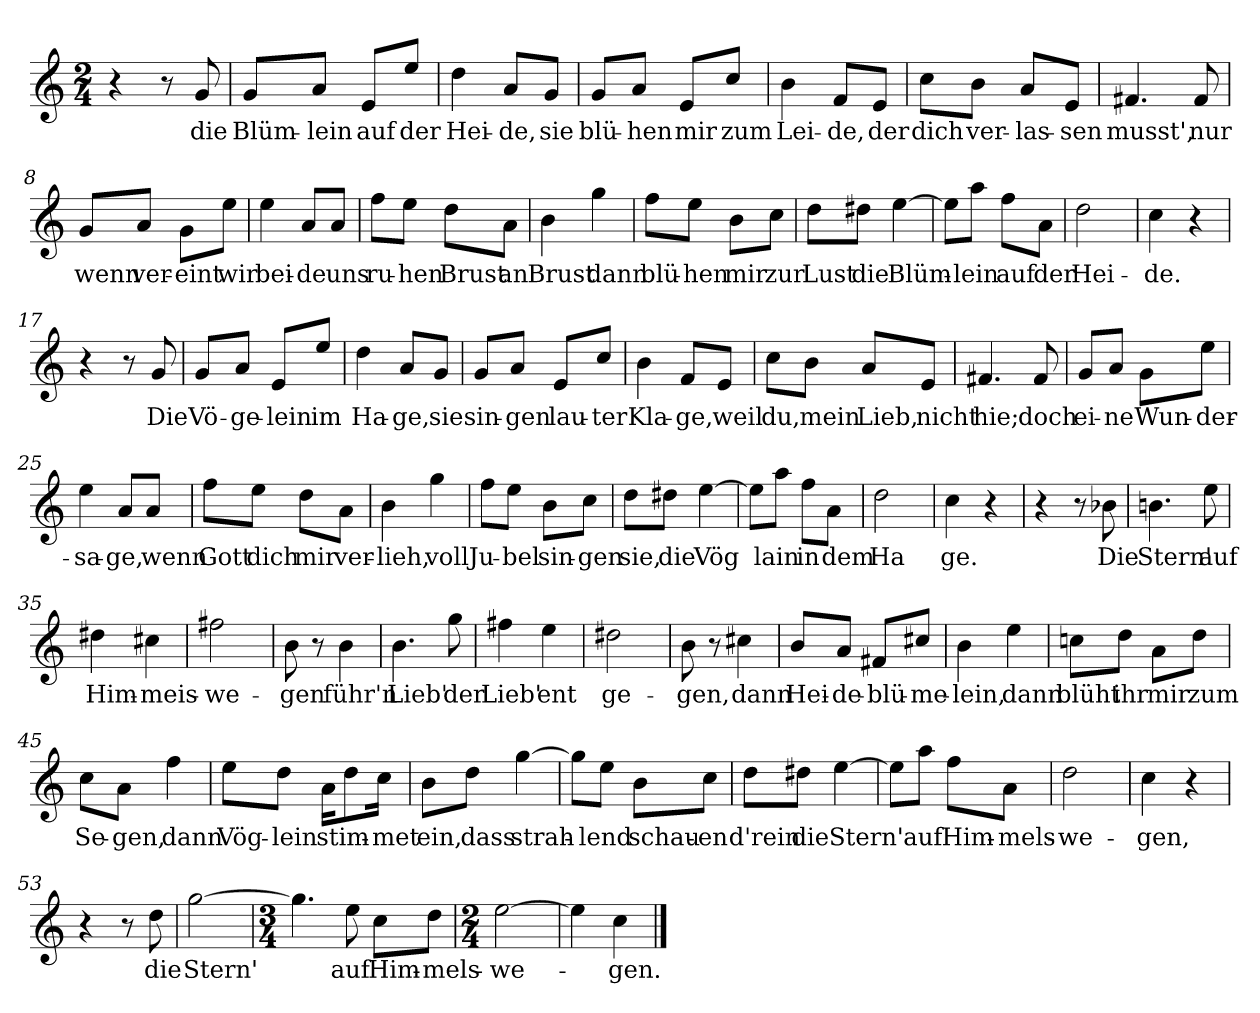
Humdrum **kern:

**kern	**text
*part1	*part1
*staff1	*staff1
*clefG2	*
*k[]	*
*M2/4	*
=1	=1
4r	.
8r	.
!	!LO:LY:b
8g/	die
=2	=2
!	!LO:LY:b
8g/L	Blüm-
!	!LO:LY:b
8a/J	-lein
!	!LO:LY:b
8e/L	auf
!	!LO:LY:b
8ee/J	der
=3	=3
!	!LO:LY:b
4dd\	Hei-
!	!LO:LY:b
8a/L	-de,
!	!LO:LY:b
8g/J	sie
=4	=4
!	!LO:LY:b
8g/L	blü-
!	!LO:LY:b
8a/J	-hen
!	!LO:LY:b
8e/L	mir
!	!LO:LY:b
8cc/J	zum
=5	=5
!	!LO:LY:b
4b\	Lei-
!	!LO:LY:b
8f/L	-de,
!	!LO:LY:b
8e/J	der
=6	=6
!	!LO:LY:b
8cc\L	dich
!	!LO:LY:b
8b\J	ver-
!	!LO:LY:b
8a/L	-las-
!	!LO:LY:b
8e/J	-sen
=7	=7
!	!LO:LY:b
4.f#X/	musst',
!	!LO:LY:b
8f#/	nur
!!LO:LB:g=z
=8	=8
!	!LO:LY:b
8g/L	wenn
!	!LO:LY:b
8a/J	ver-
!	!LO:LY:b
8g\L	-eint
!	!LO:LY:b
8ee\J	wir
=9	=9
!	!LO:LY:b
4ee\	bei-
!	!LO:LY:b
8a/L	-de
!	!LO:LY:b
8a/J	uns
=10	=10
!	!LO:LY:b
8ff\L	ru-
!	!LO:LY:b
8ee\J	-hen
!	!LO:LY:b
8dd\L	Brust
!	!LO:LY:b
8a\J	an
=11	=11
!	!LO:LY:b
4b\	Brust
!	!LO:LY:b
4gg\	dann
=12	=12
!	!LO:LY:b
8ff\L	blü-
!	!LO:LY:b
8ee\J	-hen
!	!LO:LY:b
8b\L	mir
!	!LO:LY:b
8cc\J	zur
=13	=13
!	!LO:LY:b
8dd\L	Lust
!	!LO:LY:b
8dd#X\J	die
!	!LO:LY:b
[4ee\	Blüm-
=14	=14
8ee\L]	.
!	!LO:LY:b
8aa\J	-lein
!	!LO:LY:b
8ff\L	auf
!	!LO:LY:b
8a\J	der
=15	=15
!	!LO:LY:b
2dd\	Hei-
=16	=16
!	!LO:LY:b
4cc\	-de.
4r	.
!!LO:LB:g=z
=17	=17
4r	.
8r	.
!	!LO:LY:b
8g/	Die
=18	=18
!	!LO:LY:b
8g/L	Vö-
!	!LO:LY:b
8a/J	-ge-
!	!LO:LY:b
8e/L	-lein
!	!LO:LY:b
8ee/J	im
=19	=19
!	!LO:LY:b
4dd\	Ha-
!	!LO:LY:b
8a/L	-ge,
!	!LO:LY:b
8g/J	sie
=20	=20
!	!LO:LY:b
8g/L	sin-
!	!LO:LY:b
8a/J	-gen
!	!LO:LY:b
8e/L	lau-
!	!LO:LY:b
8cc/J	-ter
=21	=21
!	!LO:LY:b
4b\	Kla-
!	!LO:LY:b
8f/L	-ge,
!	!LO:LY:b
8e/J	weil
=22	=22
!	!LO:LY:b
8cc\L	du,
!	!LO:LY:b
8b\J	mein
!	!LO:LY:b
8a/L	Lieb,
!	!LO:LY:b
8e/J	nicht
=23	=23
!	!LO:LY:b
4.f#X/	hie;
!	!LO:LY:b
8f#/	doch
=24	=24
!	!LO:LY:b
8g/L	ei-
!	!LO:LY:b
8a/J	-ne
!	!LO:LY:b
8g\L	Wun-
!	!LO:LY:b
8ee\J	-der-
!!LO:LB:g=z
=25	=25
!	!LO:LY:b
4ee\	-sa-
!	!LO:LY:b
8a/L	-ge,
!	!LO:LY:b
8a/J	wenn
=26	=26
!	!LO:LY:b
8ff\L	Gott
!	!LO:LY:b
8ee\J	dich
!	!LO:LY:b
8dd\L	mir
!	!LO:LY:b
8a\J	ver-
=27	=27
!	!LO:LY:b
4b\	-lieh,
!	!LO:LY:b
4gg\	voll
=28	=28
!	!LO:LY:b
8ff\L	Ju-
!	!LO:LY:b
8ee\J	-bel
!	!LO:LY:b
8b\L	sin-
!	!LO:LY:b
8cc\J	-gen
=29	=29
!	!LO:LY:b
8dd\L	sie,
!	!LO:LY:b
8dd#X\J	die
!	!LO:LY:b
[4ee\	Vög
=30	=30
8ee\L]	.
!	!LO:LY:b
8aa\J	-lain
!	!LO:LY:b
8ff\L	in
!	!LO:LY:b
8a\J	dem
=31	=31
!	!LO:LY:b
2dd\	Ha
=32	=32
!	!LO:LY:b
4cc\	-ge.
4r	.
=33	=33
4r	.
8r	.
!	!LO:LY:b
8b-X\	Die
=34	=34
!	!LO:LY:b
4.bn\	Stern'
!	!LO:LY:b
8ee\	auf
!!LO:LB:g=z
=35	=35
!	!LO:LY:b
4dd#X\	Him-
!	!LO:LY:b
4cc#X\	-meis-
=36	=36
!	!LO:LY:b
2ff#X\	-we-
=37	=37
!	!LO:LY:b
8b\	-gen
8r	.
!	!LO:LY:b
4b\	führ'n
=38	=38
!	!LO:LY:b
4.b\	Lieb'
!	!LO:LY:b
8gg\	der
=39	=39
!	!LO:LY:b
4ff#X\	Lieb'
!	!LO:LY:b
4ee\	ent
=40	=40
!	!LO:LY:b
2dd#X\	-ge-
=41	=41
!	!LO:LY:b
8b\	-gen,
8r	.
!	!LO:LY:b
4cc#X\	dann
=42	=42
!	!LO:LY:b
8b/L	Hei-
!	!LO:LY:b
8a/J	-de-
!	!LO:LY:b
8f#X/L	-blü-
!	!LO:LY:b
8cc#X/J	-me-
=43	=43
!	!LO:LY:b
4b\	lein,
!	!LO:LY:b
4ee\	dann
=44	=44
!	!LO:LY:b
8ccn\L	blüht
!	!LO:LY:b
8dd\J	ihr
!	!LO:LY:b
8a\L	mir
!	!LO:LY:b
8dd\J	zum
!!LO:LB:g=z
=45	=45
!	!LO:LY:b
8cc\L	Se-
!	!LO:LY:b
8a\J	-gen,
!	!LO:LY:b
4ff\	dann
=46	=46
!	!LO:LY:b
8ee\L	Vög-
!	!LO:LY:b
8dd\J	-lein
!	!LO:LY:b
16a\KL	stim-
8dd\	.
!	!LO:LY:b
16cc\Jk	-met
=47	=47
!	!LO:LY:b
8b\L	ein,
!	!LO:LY:b
8dd\J	dass
!	!LO:LY:b
[4gg\	strah-
=48	=48
8gg\L]	.
!	!LO:LY:b
8ee\J	-lend
!	!LO:LY:b
8b\L	schau-
!	!LO:LY:b
8cc\J	-en
=49	=49
!	!LO:LY:b
8dd\L	d'rein
!	!LO:LY:b
8dd#X\J	die
!	!LO:LY:b
[4ee\	Stern'
=50	=50
8ee\L]	.
!	!LO:LY:b
8aa\J	auf
!	!LO:LY:b
8ff\L	Him-
!	!LO:LY:b
8a\J	-mels-
=51	=51
!	!LO:LY:b
2dd\	-we-
=52	=52
!	!LO:LY:b
4cc\	-gen,
4r	.
!!LO:LB:g=z
=53	=53
4r	.
8r	.
!	!LO:LY:b
8dd\	die
=54	=54
!	!LO:LY:b
[2gg\	Stern'
=55	=55
*M3/4	*
4.gg\]	.
!	!LO:LY:b
8ee\	auf
!	!LO:LY:b
8cc\L	Him-
!	!LO:LY:b
8dd\J	-mels-
=56	=56
*M2/4	*
!	!LO:LY:b
[2ee\	-we-
=57	=57
4ee\]	.
!	!LO:LY:b
4cc\	-gen.
==	==
*-	*-
